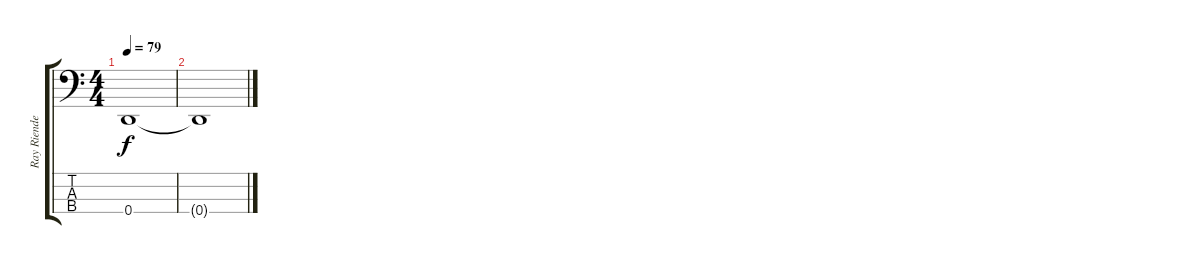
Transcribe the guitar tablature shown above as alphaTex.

\track ("Ray Riendeau" "Ray Riende") {instrument electricbassfinger}
\staff {score tabs}
\tuning (G2 D2 A1 D1) {hide}
\ts (4 4)
\tempo 79
\clef f4
\ks c
0.4{t}.1{dy f} |
0.4{t}.1
